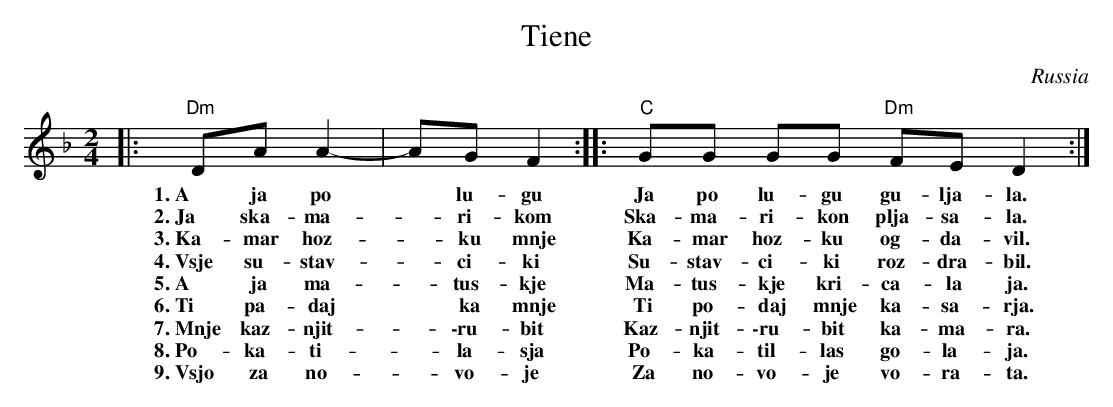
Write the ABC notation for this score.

X:1
T: Tiene
O: Russia
M: 2/4
L: 1/8
K: Dm
|: "Dm"DA A2- | AG F2 :: "C"GG GG "Dm"FE D2 :|
w: 1.~A ja po* lu-gu | Ja po lu-gu gu-lja-la.
w: 2.~Ja ska-ma-*ri-kom | Ska-ma-ri-kon plja-sa-la.
w: 3.~Ka-mar hoz-*ku mnje | Ka-mar hoz-ku og-da-vil.
w: 4.~Vsje su-stav-*ci-ki | Su-stav-ci-ki roz-dra-bil.
w: 5.~A ja ma-*tus-kje | Ma-tus-kje kri-ca-la ja.
w: 6.~Ti pa-daj* ka mnje | Ti po-daj mnje ka-sa-rja.
w: 7.~Mnje kaz-njit-*\-ru-bit | Kaz-njit-\-ru-bit ka-ma-ra.
w: 8.~Po-ka-ti-*la-sja | Po-ka-til-las go-la-ja.
w: 9.~Vsjo za no-*vo-je | Za no-vo-je vo-ra-ta.
